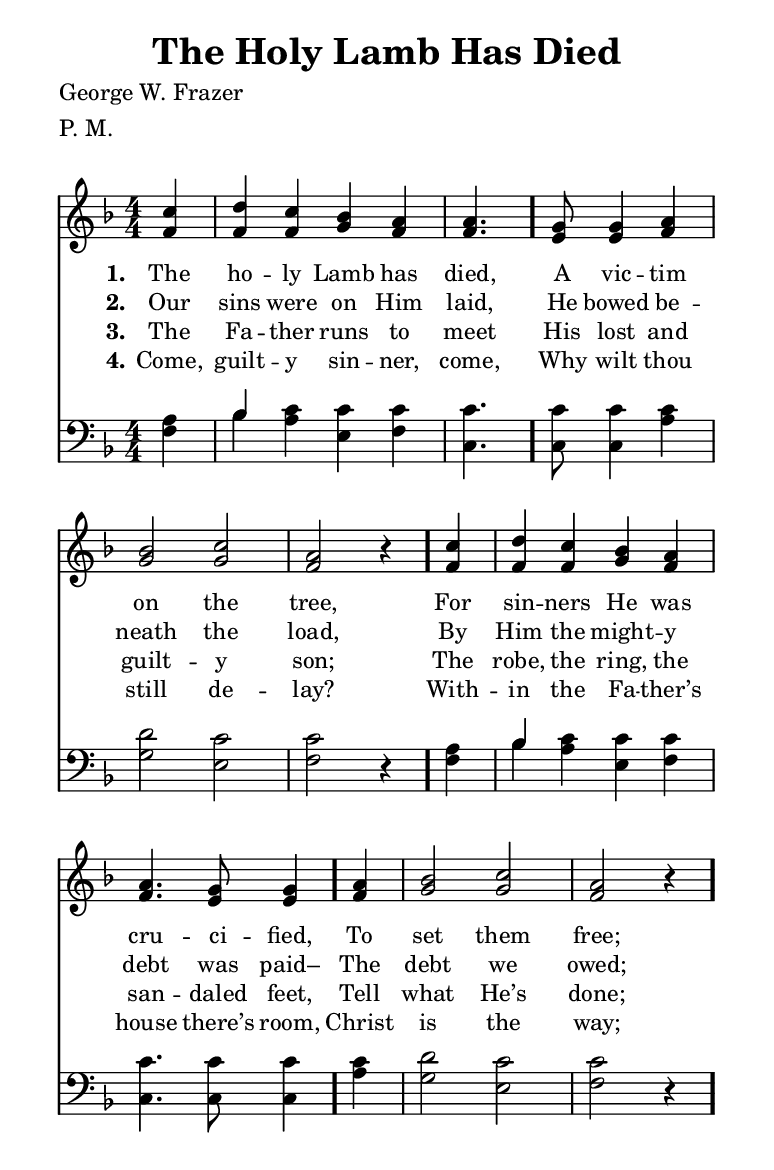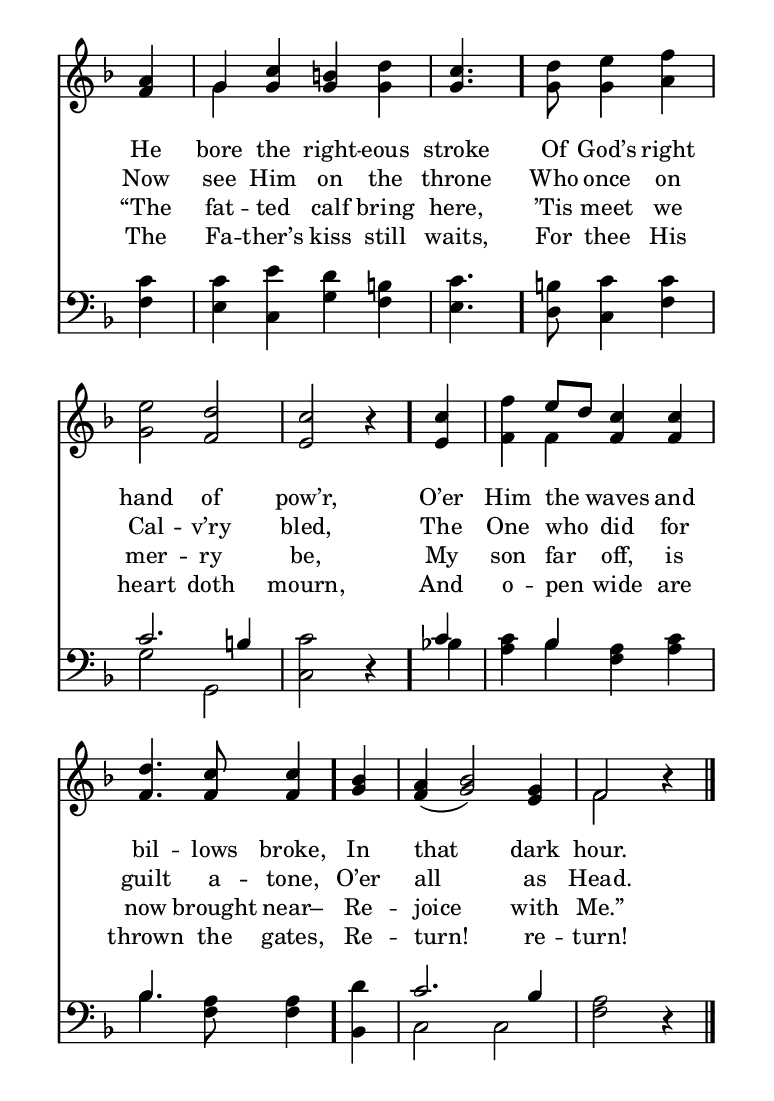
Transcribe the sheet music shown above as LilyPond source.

\include "common/global.ily"
\paper {
  \include "common/paper.ily"
}

\header{
  %gospel
  hymnnumber = "122"
  title = "The Holy Lamb Has Died"
  tunename = ""
  meter = "P. M."
  poet = "George W. Frazer"
  composer = ""
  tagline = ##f
}

% for fermata in MIDI
ta = { \tempo 4=80 }
tb = { \tempo 4=40 }

patternAA = { c4 | c4 c4      c4 c4 | c4. }
patternAB = { c4 | c4 c4      c4 c4 | c4. c8 c4 }
patternAC = { c4 | c4 c8[ c8] c4 c4 | c4. c8 c4 }

patternBA = { c8 c4 c4 | c2  c2 | c2 c4 }
patternBB = {       c4 | c2  c2 | c2 c4 }
patternBC = { c8 c4 c4 | c2. c4 | c2 c4 }
patternBD = {       c4 | c4( c2) c4 | c2 c4 }
patternBE = {       c4 | c2. c4 | c2 c4 }

global = {
  \include "common/overrides.ily"
  \override Staff.TimeSignature.style = #'numbered % original has `c`
  \time 4/4
  \override Score.MetronomeMark.transparent = ##t % hide all fermata changes too
  \ta
  \key f \major
  \partial 4
  \autoBeamOff
}

notesSoprano = {
\global
\relative c'' {

  \changePitch \patternAA { c | d c bes a | a }
  \changePitch \patternBA { g g a | bes c | a r }
  \changePitch \patternAB { c | d c bes a | a g g }
  \changePitch \patternBB { a | bes c | a r }

  \changePitch \patternAA { a | g c b d | c }
  \changePitch \patternBA { d e f | e d | c r }
  \changePitch \patternAC { c | f e d c c | d c c }
  \changePitch \patternBD { bes | a bes g | f r }

  \bar "|."

}
}

notesAlto = {
\global
\relative e' {

  \changePitch \patternAA { f | f f g f | f }
  \changePitch \patternBA { e e f | g g | f r }
  \changePitch \patternAB { f | f f g f | f e e }
  \changePitch \patternBB { f | g g | f r }

  \changePitch \patternAA { f | g g g g | g }
  \changePitch \patternBA { g g a | g f | e r }
  \changePitch \patternAB { e | f f f f | f f f }
  \changePitch \patternBD { g | f g e | f r }

}
}

notesTenor = {
\global
\relative a {

  \changePitch \patternAA { a | bes c c c | c }
  \changePitch \patternBA { c c c | d c | c r }
  \changePitch \patternAB { a | bes c c c | c c c }
  \changePitch \patternBB { c | d c | c r }

  \changePitch \patternAA { c | c e d b | c }
  \changePitch \patternBC { b c c | c b | c r }
  \changePitch \patternAB { c | c bes a c | bes a a }
  \changePitch \patternBE { d | c bes a r }

}
}

notesBass = {
\global
\relative f {

  \changePitch \patternAA { f | bes a e f | c }
  \changePitch \patternBA { c c a' | g e | f r }
  \changePitch \patternAB { f | bes a e f | c c c }
  \changePitch \patternBB { a' | g e | f r }

  \changePitch \patternAA { f | e c g' f | e }
  \changePitch \patternBA { d c f | g g, | c r }
  \changePitch \patternAB { bes'! | a bes f a | bes f f }
  \changePitch \patternBB { bes, | c c | f r }

}
}

wordsA = \lyricmode {
\set stanza = "1."

The ho -- ly Lamb has died, \bar "."
A vic -- tim on the tree, \bar "." \eogbreak
For sin -- ners He was cru -- ci -- fied, \bar "."
To set them free; \bar "." \eogbreak
He bore the right -- eous stroke \bar "."
Of God’s right hand of pow’r, \bar "." \eogbreak
O’er Him the waves and bil -- lows broke, \bar "."
In that dark hour. \bar "." \eogbreak

}

wordsB = \lyricmode {
\set stanza = "2."

Our sins were on Him laid,
He bowed be -- neath the load,
By Him the might -- y debt was paid–
The debt we owed;
Now see Him on the throne
Who once on Cal -- v’ry bled,
The One who did for guilt a -- tone,
O’er all as Head.

}

wordsC = \lyricmode {
\set stanza = "3."

The Fa -- ther runs to meet
His lost and guilt -- y son;
The robe, the ring, the san -- daled feet,
Tell what He’s done;
“The fat -- ted calf bring here,
’Tis meet we mer -- ry be,
My son far off, is now brought near–
Re -- joice with Me.”

}

wordsD = \lyricmode {
\set stanza = "4."

Come, guilt -- y sin -- ner, come,
Why wilt thou still de -- lay?
With -- in the Fa -- ther’s house there’s room,
Christ is the way;
The Fa -- ther’s kiss still waits,
For thee His heart doth mourn,
And o -- pen wide are thrown the gates,
Re -- turn! re -- turn!

}

\score {
  \context ChoirStaff <<
    \context Staff = upper <<
      \set Staff.autoBeaming = ##f
      \set ChoirStaff.systemStartDelimiter = #'SystemStartBar
      \set ChoirStaff.printPartCombineTexts = ##f
      \partcombine #'(2 . 9) \notesSoprano \notesAlto
      \context NullVoice = sopranos { \voiceOne << \notesSoprano >> }
      \context NullVoice = altos { \voiceTwo << \notesAlto >> }
      \context Lyrics = one   \lyricsto sopranos \wordsA
      \context Lyrics = two   \lyricsto sopranos \wordsB
      \context Lyrics = three \lyricsto sopranos \wordsC
      \context Lyrics = four  \lyricsto sopranos \wordsD
    >>
    \context Staff = men <<
      \set Staff.autoBeaming = ##f
      \clef bass
      \set ChoirStaff.printPartCombineTexts = ##f
      \partcombine #'(2 . 9) \notesTenor \notesBass
      \context NullVoice = tenors { \voiceOne << \notesTenor >> }
      \context NullVoice = basses { \voiceTwo << \notesBass >> }
    >>
  >>
  \layout {
    \include "common/layout.ily"
  }
  \midi{
    \include "common/midi.ily"
  }
}

\version "2.19.49"  % necessary for upgrading to future LilyPond versions.

% vi:set et ts=2 sw=2 ai nocindent syntax=lilypond:
